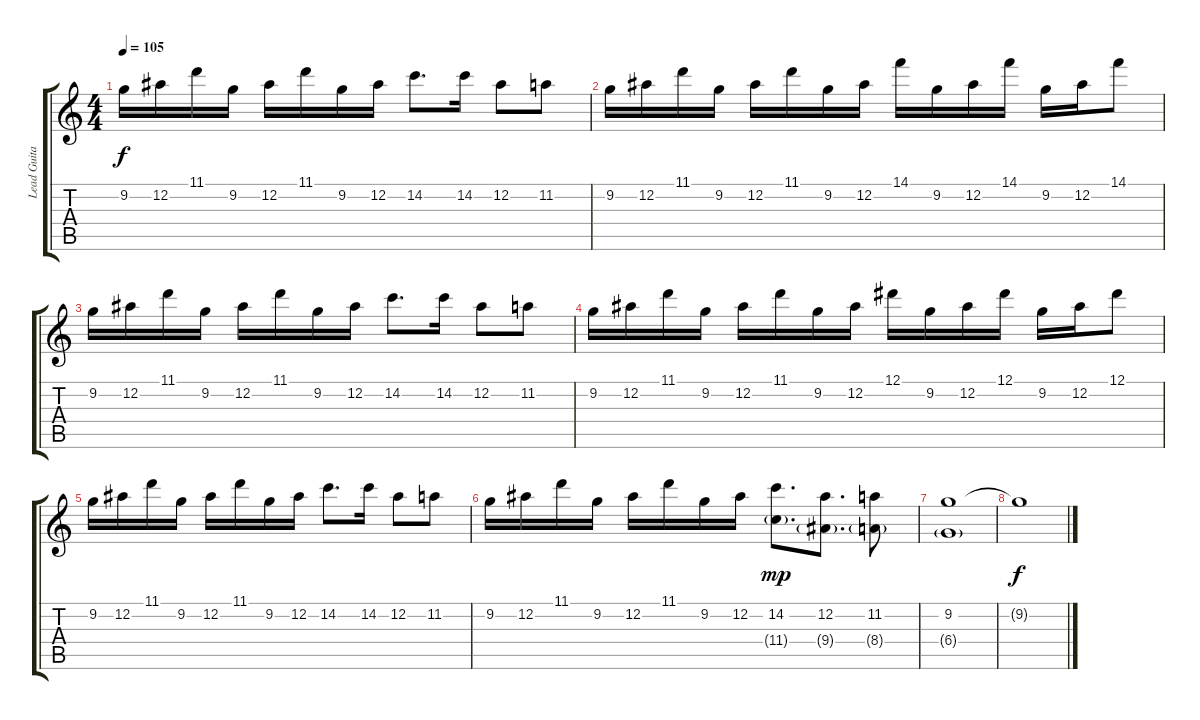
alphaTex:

\track ("Lead Guitar (Szabó Péter)" "Lead Guita") {instrument distortionguitar}
\staff {score tabs}
\tuning (Eb4 Bb3 Gb3 Db3 Ab2 Db2) {hide}
\ts (4 4)
\tempo 105
\clef g2
\ks c
9.2.16{dy f} 12.2.16 11.1.16 9.2.16 12.2.16 11.1.16 9.2.16 12.2.16 14.2.8{d} 14.2.16 12.2.8 11.2.8 |
9.2.16 12.2.16 11.1.16 9.2.16 12.2.16 11.1.16 9.2.16 12.2.16 14.1.16 9.2.16 12.2.16 14.1.16 9.2.16 12.2.16 14.1.8 |
9.2.16 12.2.16 11.1.16 9.2.16 12.2.16 11.1.16 9.2.16 12.2.16 14.2.8{d} 14.2.16 12.2.8 11.2.8 |
9.2.16 12.2.16 11.1.16 9.2.16 12.2.16 11.1.16 9.2.16 12.2.16 12.1.16 9.2.16 12.2.16 12.1.16 9.2.16 12.2.16 12.1.8 |
9.2.16 12.2.16 11.1.16 9.2.16 12.2.16 11.1.16 9.2.16 12.2.16 14.2.8{d} 14.2.16 12.2.8 11.2.8 |
9.2.16 12.2.16 11.1.16 9.2.16 12.2.16 11.1.16 9.2.16 12.2.16 (14.2 11.4{g}).8{d dy mp} (12.2 9.4{g}).8{d} (11.2 8.4{g}).8 |
(9.2 6.4{g}).1 |
9.2{t}.1{dy f}
